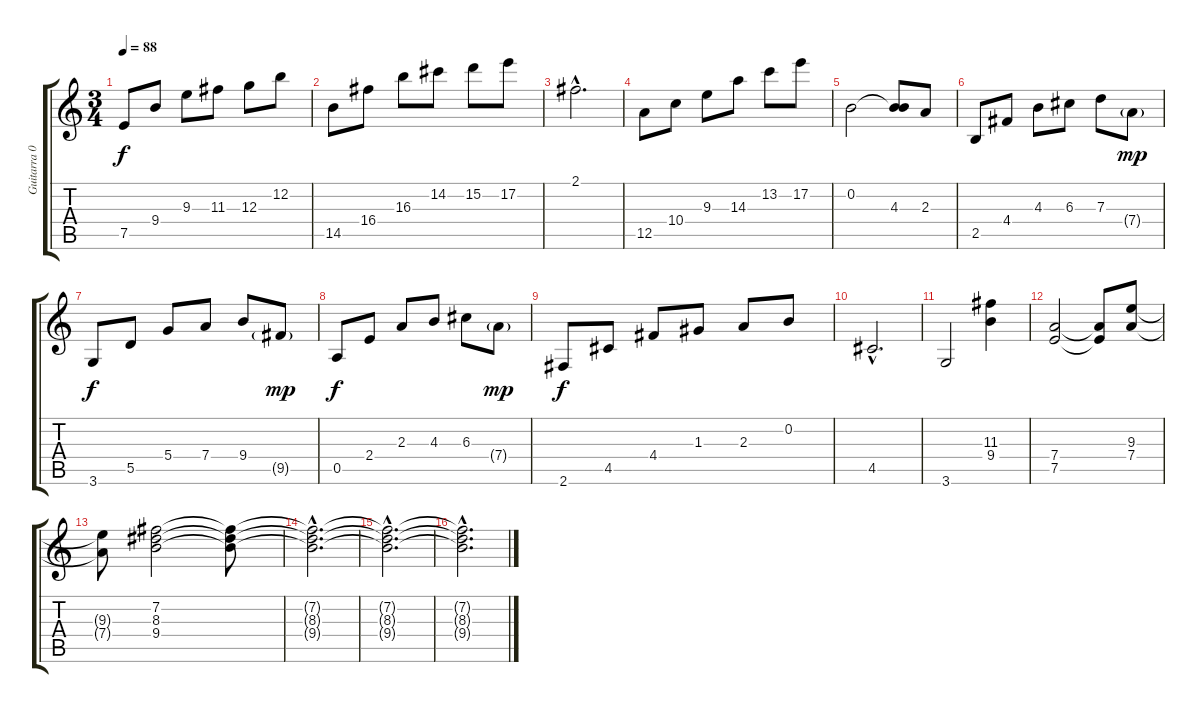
\track ("Guitarra 02 " "Guitarra 0") {instrument acousticguitarnylon}
\staff {score tabs}
\tuning (E4 B3 G3 D3 A2 E2) {hide}
\ts (3 4)
\tempo 88
\clef g2
\ks c
7.5.8{dy f} 9.4.8 9.3.8 11.3.8 12.3.8 12.2.8 |
14.5.8 16.4.8 16.3.8 14.2.8 15.2.8 17.2.8 |
2.1{hac}.2{d} |
12.5.8 10.4.8 9.3.8 14.3.8 13.2.8 17.2.8 |
0.2.2 (0.2{t} 4.3).8 2.3.8 |
2.5.8 4.4.8 4.3.8 6.3.8 7.3.8 7.4{g}.8{dy mp} |
3.6.8{dy f} 5.5.8 5.4.8 7.4.8 9.4.8 9.5{g}.8{dy mp} |
0.5.8{dy f} 2.4.8 2.3.8 4.3.8 6.3.8 7.4{g}.8{dy mp} |
2.6.8{dy f} 4.5.8 4.4.8 1.3.8 2.3.8 0.2.8 |
4.5{hac}.2{d} |
3.6.2 (11.3 9.4).4 |
(7.4 7.5).2 (7.4{t} 7.5{t}).8 (9.3 7.4).8 |
(9.3{t} 7.4{t}).8 (7.2 8.3 9.4).2 (7.2{t} 8.3{t} 9.4{t}).8 |
(7.2{hac t} 8.3{hac t} 9.4{hac t}).2{d} |
(7.2{hac t} 8.3{hac t} 9.4{hac t}).2{d} |
(7.2{hac t} 8.3{hac t} 9.4{hac t}).2{d}
